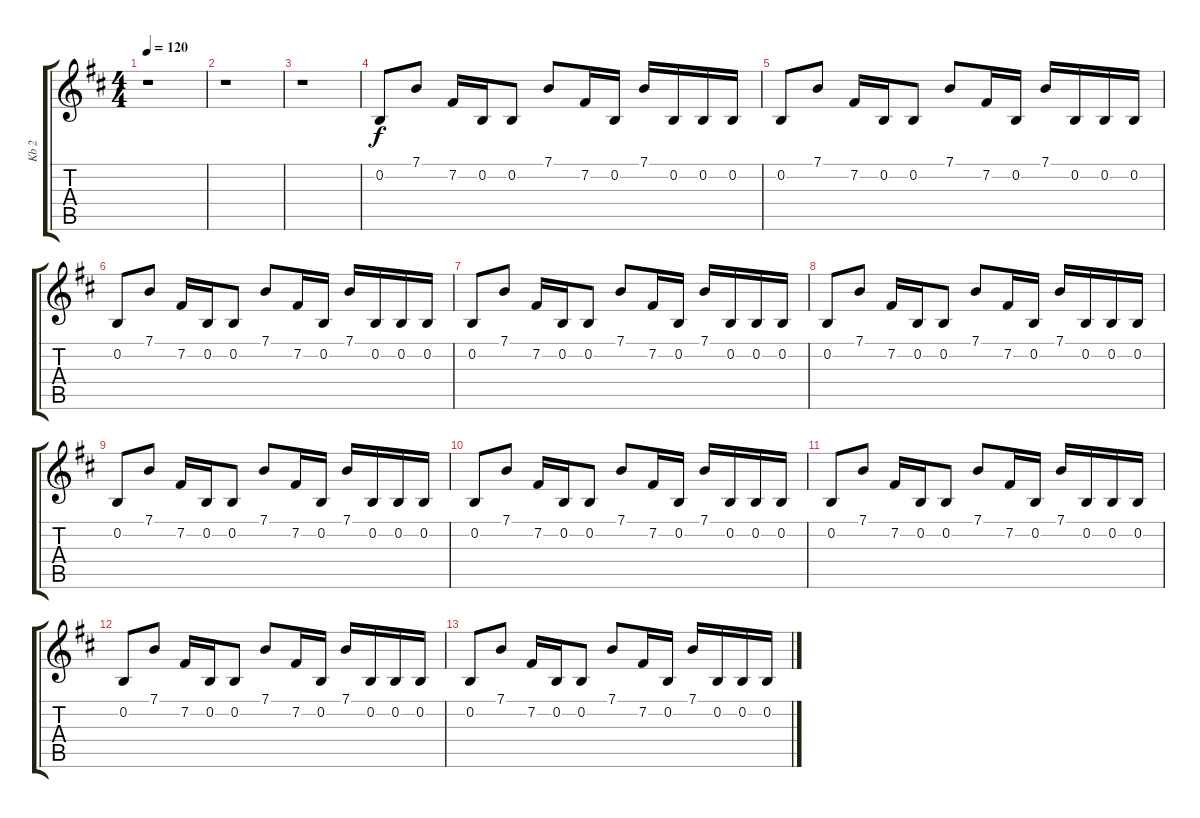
\track ("Kb 2" "Kb 2") {instrument fx1rain}
\staff {score tabs}
\tuning (E4 B3 G3 D3 A2 E2) {hide}
\ts (4 4)
\tempo 120
\clef g2
\ks d
r.1{dy f} |
r.1 |
r.1 |
0.2.8 7.1.8 7.2.16 0.2.16 0.2.8 7.1.8 7.2.16 0.2.16 7.1.16 0.2.16 0.2.16 0.2.16 |
0.2.8 7.1.8 7.2.16 0.2.16 0.2.8 7.1.8 7.2.16 0.2.16 7.1.16 0.2.16 0.2.16 0.2.16 |
0.2.8 7.1.8 7.2.16 0.2.16 0.2.8 7.1.8 7.2.16 0.2.16 7.1.16 0.2.16 0.2.16 0.2.16 |
0.2.8 7.1.8 7.2.16 0.2.16 0.2.8 7.1.8 7.2.16 0.2.16 7.1.16 0.2.16 0.2.16 0.2.16 |
0.2.8 7.1.8 7.2.16 0.2.16 0.2.8 7.1.8 7.2.16 0.2.16 7.1.16 0.2.16 0.2.16 0.2.16 |
0.2.8 7.1.8 7.2.16 0.2.16 0.2.8 7.1.8 7.2.16 0.2.16 7.1.16 0.2.16 0.2.16 0.2.16 |
0.2.8 7.1.8 7.2.16 0.2.16 0.2.8 7.1.8 7.2.16 0.2.16 7.1.16 0.2.16 0.2.16 0.2.16 |
0.2.8 7.1.8 7.2.16 0.2.16 0.2.8 7.1.8 7.2.16 0.2.16 7.1.16 0.2.16 0.2.16 0.2.16 |
0.2.8 7.1.8 7.2.16 0.2.16 0.2.8 7.1.8 7.2.16 0.2.16 7.1.16 0.2.16 0.2.16 0.2.16 |
0.2.8 7.1.8 7.2.16 0.2.16 0.2.8 7.1.8 7.2.16 0.2.16 7.1.16 0.2.16 0.2.16 0.2.16
